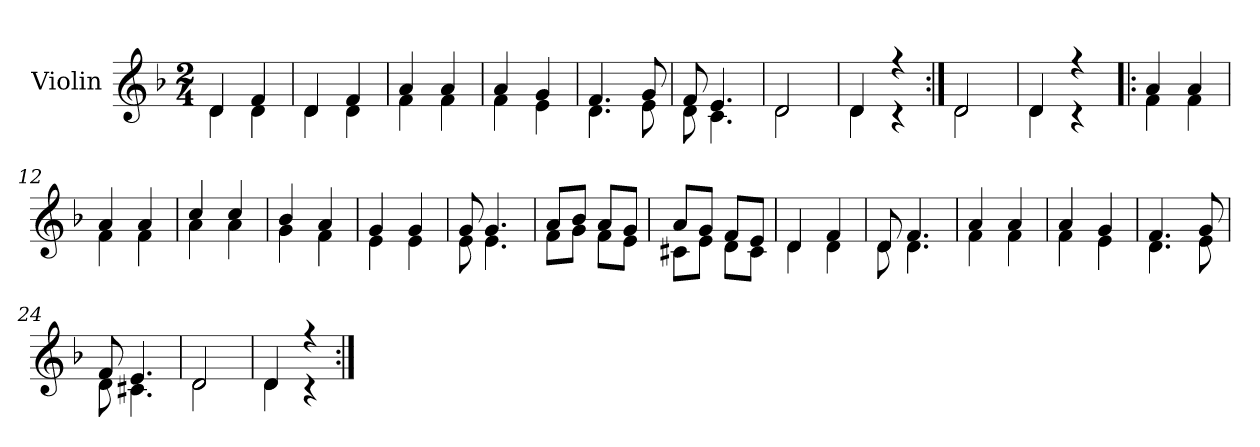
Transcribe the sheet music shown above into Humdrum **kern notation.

**kern
*part1
*staff1
*I"Violin
*I'Vln.
*clefG2
*k[b-]
*M2/4
=1
*^
4d/	4d\
4f/	4d\
=2	=2
4d/	4d\
4f/	4d\
=3	=3
4a/	4f\
4a/	4f\
=4	=4
4a/	4f\
4g/	4e\
=5	=5
4.f/	4.d\
8g/	8e\
=6	=6
8f/	8d\
4.e/	4.c\
=7	=7
2d/	2d\
=8	=8
4d/	4d\
4r	4r
=9:|!	=9:|!
2d/	2d\
=10	=10
4d/	4d\
4r	4r
!!LO:LB:g=z	!!
=11!|:	=11!|:
4a/	4f\
4a/	4f\
=12	=12
4a/	4f\
4a/	4f\
=13	=13
4cc/	4a\
4cc/	4a\
=14	=14
4b-/	4g\
4a/	4f\
=15	=15
4g/	4e\
4g/	4e\
=16	=16
8g/	8e\
4.g/	4.e\
=17	=17
8a/L	8f\L
8b-/J	8g\J
8a/L	8f\L
8g/J	8e\J
=18	=18
8a/L	8c#X\L
8g/J	8e\J
8f/L	8d\L
8e/J	8c#\J
!!LO:LB:g=z	!!
=19	=19
4d/	4d\
4f/	4d\
=20	=20
8d/	8d\
4.f/	4.d\
=21	=21
4a/	4f\
4a/	4f\
=22	=22
4a/	4f\
4g/	4e\
=23	=23
4.f/	4.d\
8g/	8e\
=24	=24
8f/	8d\
4.e/	4.c#X\
=25	=25
2d/	2d\
=26	=26
4d/	4d\
4r	4r
*v	*v
=:|!
*-
